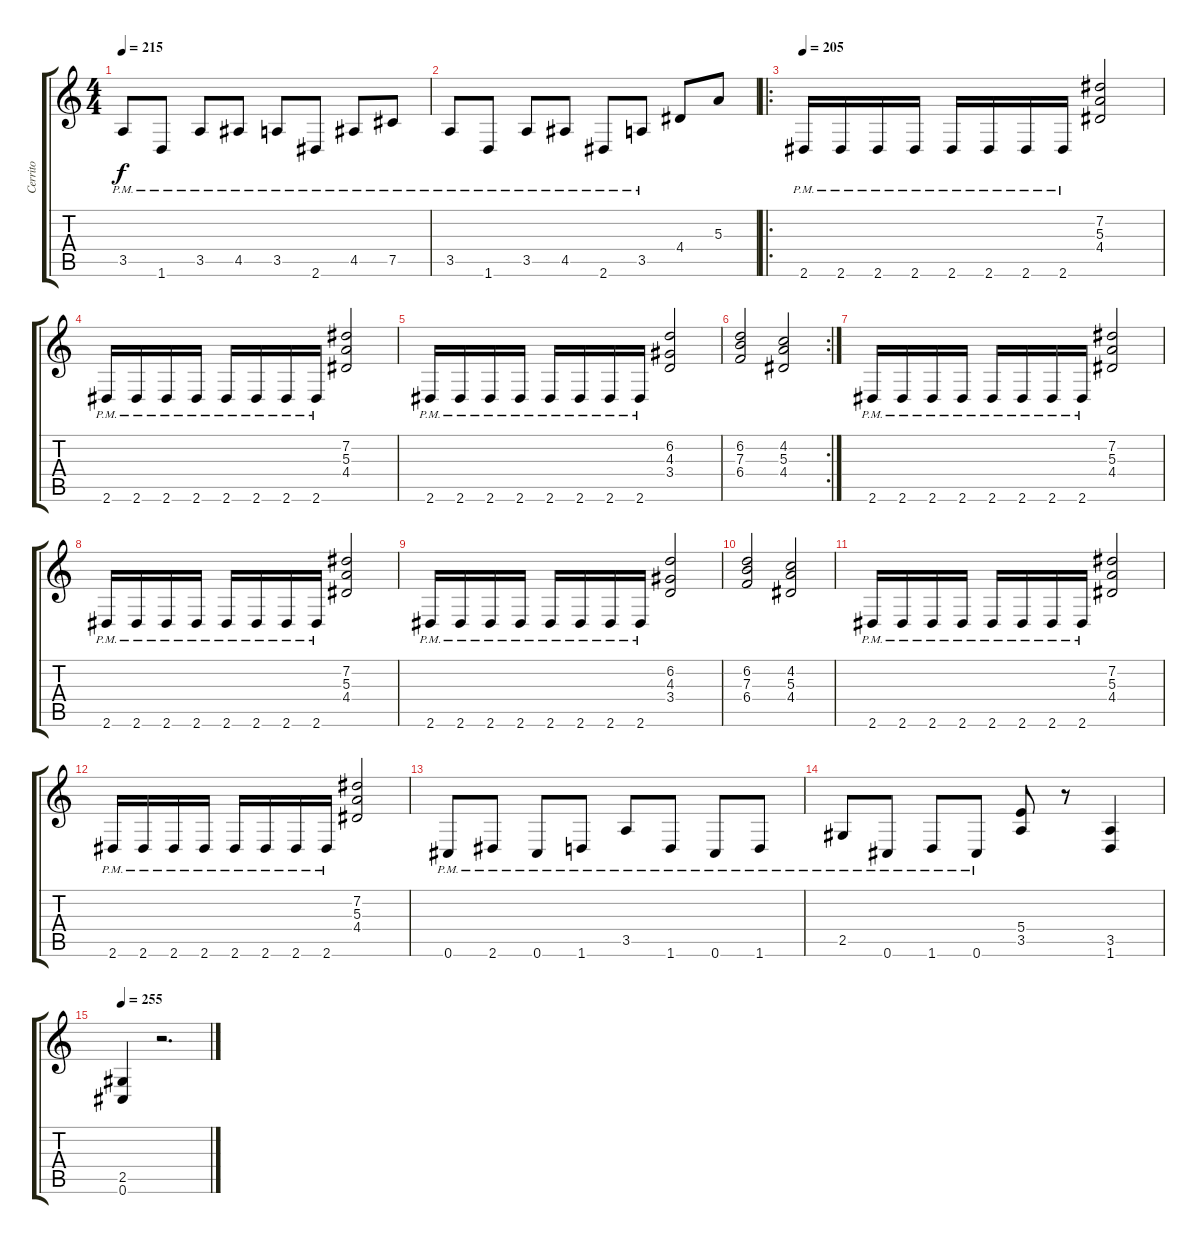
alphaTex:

\track ("Cerrito" "Cerrito") {instrument distortionguitar}
\staff {score tabs}
\tuning (Db4 Ab3 E3 B2 Gb2 Db2) {hide}
\ts (4 4)
\tempo 215
\clef g2
\ks c
3.5{pm}.8{dy f} 1.6{pm}.8 3.5{pm}.8 4.5{pm}.8 3.5{pm}.8 2.6{pm}.8 4.5{pm}.8 7.5{pm}.8 |
3.5{pm}.8 1.6{pm}.8 3.5{pm}.8 4.5{pm}.8 2.6{pm}.8 3.5{pm}.8 4.4.8 5.3.8 |
\ro
\tempo 205
2.6{pm}.16 2.6{pm}.16 2.6{pm}.16 2.6{pm}.16 2.6{pm}.16 2.6{pm}.16 2.6{pm}.16 2.6{pm}.16 (7.2 5.3 4.4).2 |
2.6{pm}.16 2.6{pm}.16 2.6{pm}.16 2.6{pm}.16 2.6{pm}.16 2.6{pm}.16 2.6{pm}.16 2.6{pm}.16 (7.2 5.3 4.4).2 |
2.6{pm}.16 2.6{pm}.16 2.6{pm}.16 2.6{pm}.16 2.6{pm}.16 2.6{pm}.16 2.6{pm}.16 2.6{pm}.16 (6.2 4.3 3.4).2 |
\rc 2
(6.2 7.3 6.4).2 (4.2 5.3 4.4).2 |
2.6{pm}.16 2.6{pm}.16 2.6{pm}.16 2.6{pm}.16 2.6{pm}.16 2.6{pm}.16 2.6{pm}.16 2.6{pm}.16 (7.2 5.3 4.4).2 |
2.6{pm}.16 2.6{pm}.16 2.6{pm}.16 2.6{pm}.16 2.6{pm}.16 2.6{pm}.16 2.6{pm}.16 2.6{pm}.16 (7.2 5.3 4.4).2 |
2.6{pm}.16 2.6{pm}.16 2.6{pm}.16 2.6{pm}.16 2.6{pm}.16 2.6{pm}.16 2.6{pm}.16 2.6{pm}.16 (6.2 4.3 3.4).2 |
(6.2 7.3 6.4).2 (4.2 5.3 4.4).2 |
2.6{pm}.16 2.6{pm}.16 2.6{pm}.16 2.6{pm}.16 2.6{pm}.16 2.6{pm}.16 2.6{pm}.16 2.6{pm}.16 (7.2 5.3 4.4).2 |
2.6{pm}.16 2.6{pm}.16 2.6{pm}.16 2.6{pm}.16 2.6{pm}.16 2.6{pm}.16 2.6{pm}.16 2.6{pm}.16 (7.2 5.3 4.4).2 |
0.6{pm}.8 2.6{pm}.8 0.6{pm}.8 1.6{pm}.8 3.5{pm}.8 1.6{pm}.8 0.6{pm}.8 1.6{pm}.8 |
2.5{pm}.8 0.6{pm}.8 1.6{pm}.8 0.6{pm}.8 (5.4 3.5).8 r.8 (3.5 1.6).4 |
\tempo 255
(2.5 0.6).4 r.2{d}
